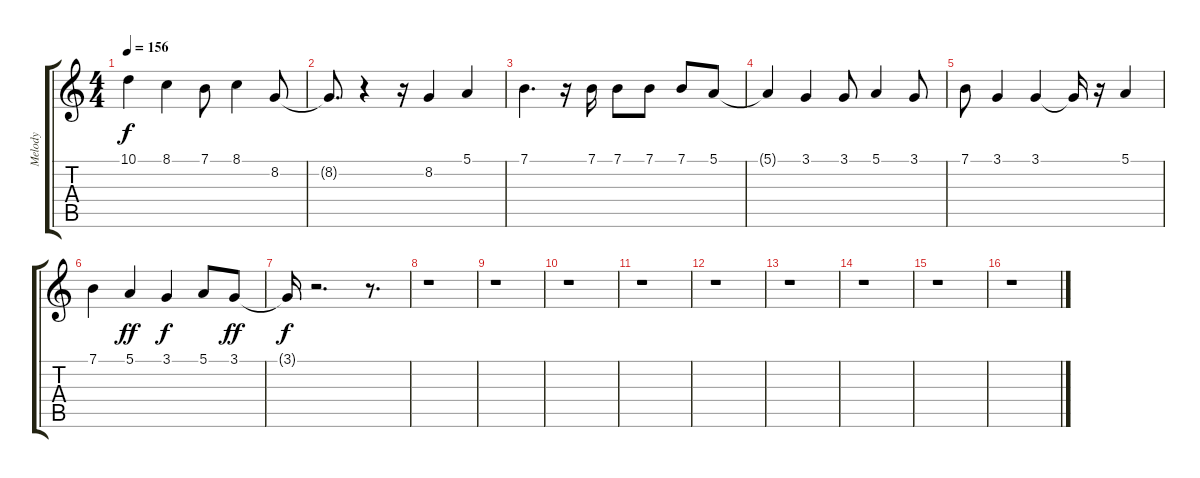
\track ("Melody" "Melody") {instrument flute}
\staff {score tabs}
\tuning (E4 B3 G3 D3 A2 E2) {hide}
\ts (4 4)
\tempo 156
\clef g2
\ks c
10.1.4{dy f} 8.1.4 7.1.8 8.1.4 8.2.8 |
8.2{t}.8{d} r.4 r.16 8.2.4 5.1.4 |
7.1.4{d} r.16 7.1.16 7.1.8 7.1.8 7.1.8 5.1.8 |
5.1{t}.4 3.1.4 3.1.8 5.1.4 3.1.8 |
7.1.8 3.1.4 3.1.4 3.1{t}.16 r.16 5.1.4 |
7.1.4 5.1.4{dy ff} 3.1.4{dy f} 5.1.8 3.1.8{dy ff} |
3.1{t}.16{dy f} r.2{d} r.8{d} |
r.1 |
r.1 |
r.1 |
r.1 |
r.1 |
r.1 |
r.1 |
r.1 |
r.1
